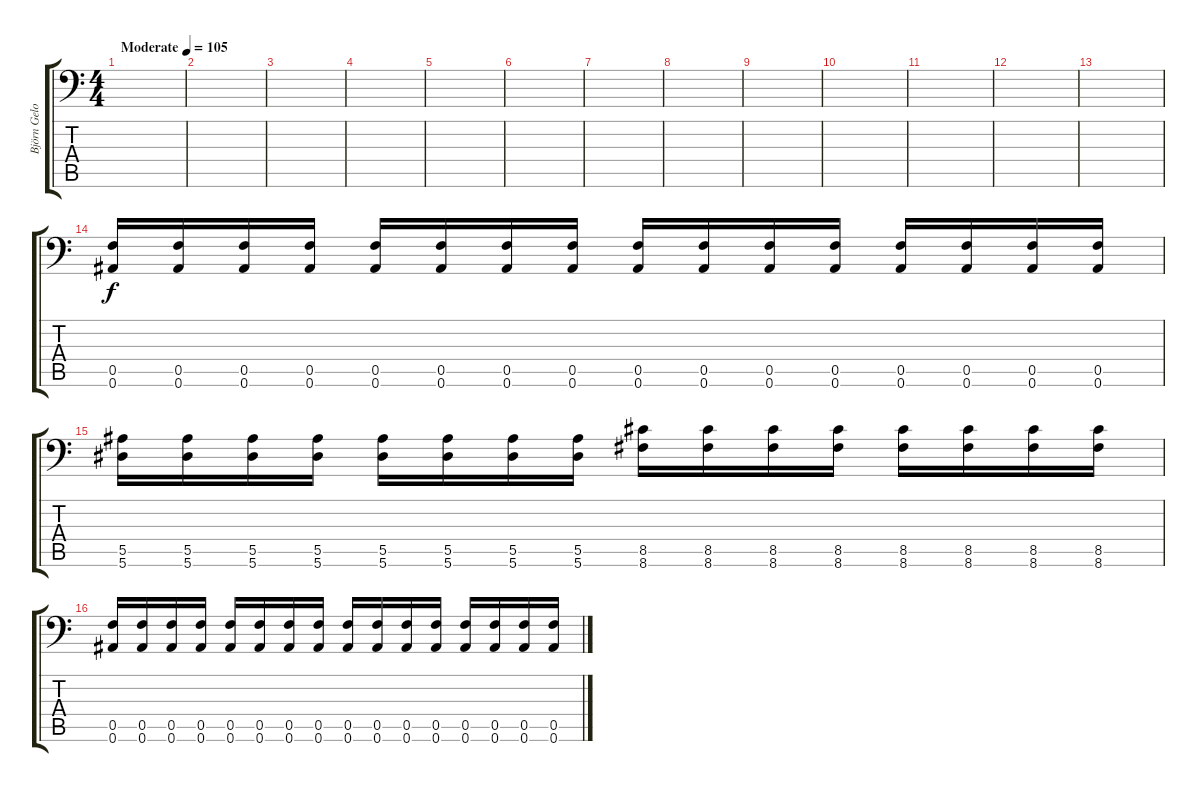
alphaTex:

\track ("Björn Gelotte" "Björn Gelo") {instrument distortionguitar}
\staff {score tabs}
\tuning (C4 G3 Eb3 Bb2 F2 Bb1) {hide}
\ts (4 4)
\tempo (105 "Moderate")
\clef f4
\ks c
|
|
|
|
|
|
|
|
|
|
|
|
|
(0.5 0.6).16 (0.5 0.6).16 (0.5 0.6).16 (0.5 0.6).16 (0.5 0.6).16 (0.5 0.6).16 (0.5 0.6).16 (0.5 0.6).16 (0.5 0.6).16 (0.5 0.6).16 (0.5 0.6).16 (0.5 0.6).16 (0.5 0.6).16 (0.5 0.6).16 (0.5 0.6).16 (0.5 0.6).16 |
(5.5 5.6).16 (5.5 5.6).16 (5.5 5.6).16 (5.5 5.6).16 (5.5 5.6).16 (5.5 5.6).16 (5.5 5.6).16 (5.5 5.6).16 (8.5 8.6).16 (8.5 8.6).16 (8.5 8.6).16 (8.5 8.6).16 (8.5 8.6).16 (8.5 8.6).16 (8.5 8.6).16 (8.5 8.6).16 |
(0.5 0.6).16 (0.5 0.6).16 (0.5 0.6).16 (0.5 0.6).16 (0.5 0.6).16 (0.5 0.6).16 (0.5 0.6).16 (0.5 0.6).16 (0.5 0.6).16 (0.5 0.6).16 (0.5 0.6).16 (0.5 0.6).16 (0.5 0.6).16 (0.5 0.6).16 (0.5 0.6).16 (0.5 0.6).16
